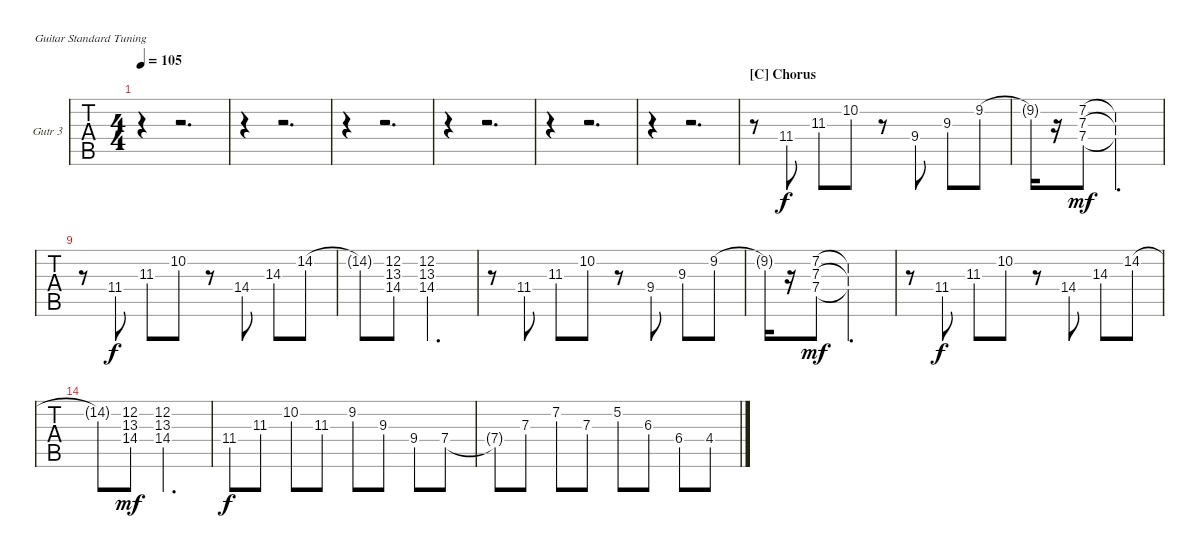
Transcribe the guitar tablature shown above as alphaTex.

\bracketExtendMode nobrackets
\firstSystemTrackNameOrientation horizontal
\otherSystemsTrackNameOrientation horizontal
\defaultBarNumberDisplay FirstOfSystem
\track ("Guitar 3" "Gutr 3") {instrument overdrivenguitar}
\staff {tabs}
\tuning (E4 B3 G3 D3 A2 E2)
\ts (4 4)
\tempo 105
\clef g2
\ks c
r.4{dy f} r.2{d} |
r.4 r.2{d} |
r.4 r.2{d} |
r.4 r.2{d} |
r.4 r.2{d} |
r.4 r.2{d} |
\section ("C" "Chorus")
r.8 11.4.8 11.3.8 10.2.8 r.8 9.4.8 9.3.8 9.2.8 |
9.2{t}.16 r.16 (7.2 7.3 7.4).8{dy mf} (7.2{t} 7.3{t} 7.4{t}).2{d} |
r.8 11.4.8{dy f} 11.3.8 10.2.8 r.8 14.4.8 14.3.8 14.2.8 |
14.2{t}.8 (12.2 13.3 14.4).8 (12.2 13.3 14.4).2{d} |
r.8 11.4.8 11.3.8 10.2.8 r.8 9.4.8 9.3.8 9.2.8 |
9.2{t}.16 r.16 (7.2 7.3 7.4).8{dy mf} (7.2{t} 7.3{t} 7.4{t}).2{d} |
r.8 11.4.8{dy f} 11.3.8 10.2.8 r.8 14.4.8 14.3.8 14.2.8 |
14.2{t}.8 (12.2 13.3 14.4).8{dy mf} (12.2 13.3 14.4).2{d} |
11.4.8{dy f} 11.3.8 10.2.8 11.3.8 9.2.8 9.3.8 9.4.8 7.4.8 |
7.4{t}.8 7.3.8 7.2.8 7.3.8 5.2.8 6.3.8 6.4.8 4.4.8
